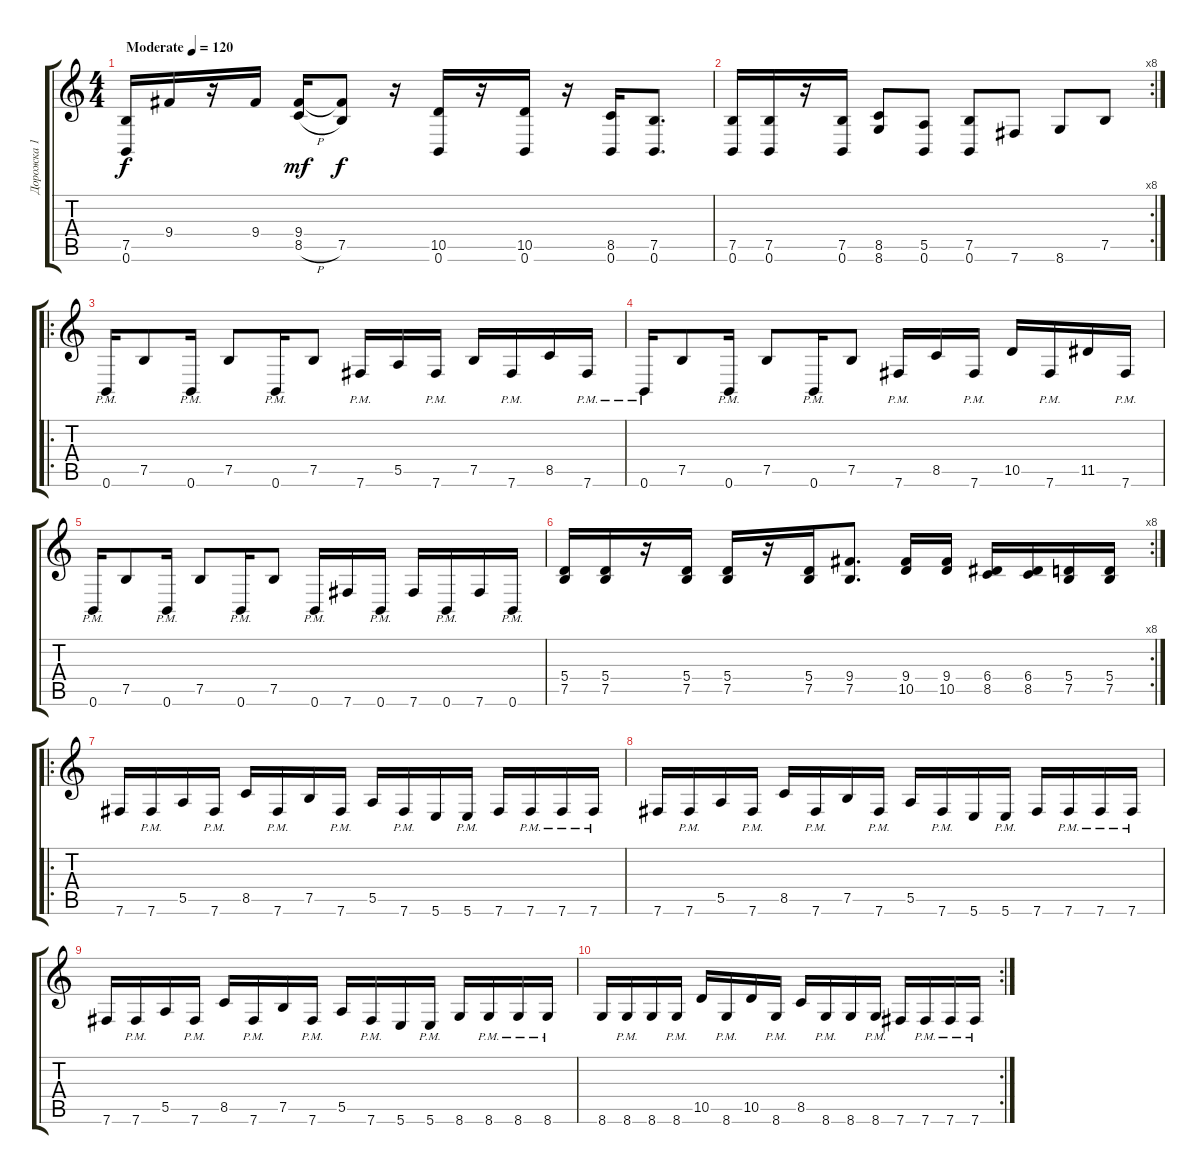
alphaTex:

\track ("Дорожка 1" "Дорожка 1") {instrument overdrivenguitar}
\staff {score tabs}
\tuning (B3 Gb3 D3 A2 E2 B1) {hide}
\ts (4 4)
\tempo (120 "Moderate")
\clef g2
\ks c
(7.5 0.6).16{dy f instrument overdrivenguitar} 9.4.16 r.16 9.4.16 (9.4 8.5{h}).16{dy mf} (9.4{t} 7.5).8{dy f} r.16 (10.5 0.6).16 r.16 (10.5 0.6).16 r.16 (8.5 0.6).16 (7.5 0.6).8{d} |
\rc 8
(7.5 0.6).16 (7.5 0.6).16 r.16 (7.5 0.6).16 (8.5 8.6).8 (5.5 0.6).8 (7.5 0.6).8 7.6.8 8.6.8 7.5.8 |
\ro
0.6{pm}.16 7.5.8 0.6{pm}.16 7.5.8 0.6{pm}.16 7.5.8 7.6{pm}.16 5.5.16 7.6{pm}.16 7.5.16 7.6{pm}.16 8.5.16 7.6{pm}.16 |
0.6{pm}.16 7.5.8 0.6{pm}.16 7.5.8 0.6{pm}.16 7.5.8 7.6{pm}.16 8.5.16 7.6{pm}.16 10.5.16 7.6{pm}.16 11.5.16 7.6{pm}.16 |
0.6{pm}.16 7.5.8 0.6{pm}.16 7.5.8 0.6{pm}.16 7.5.8 0.6{pm}.16 7.6.16 0.6{pm}.16 7.6.16 0.6{pm}.16 7.6.16 0.6{pm}.16 |
\rc 8
(5.4 7.5).16 (5.4 7.5).16 r.16 (5.4 7.5).16 (5.4 7.5).16 r.16 (5.4 7.5).16 (9.4 7.5).8{d} (9.4 10.5).16 (9.4 10.5).16 (6.4 8.5).16 (6.4 8.5).16 (5.4 7.5).16 (5.4 7.5).16 |
\ro
7.6.16 7.6{pm}.16 5.5.16 7.6{pm}.16 8.5.16 7.6{pm}.16 7.5.16 7.6{pm}.16 5.5.16 7.6{pm}.16 5.6.16 5.6{pm}.16 7.6.16 7.6{pm}.16 7.6{pm}.16 7.6{pm}.16 |
7.6.16 7.6{pm}.16 5.5.16 7.6{pm}.16 8.5.16 7.6{pm}.16 7.5.16 7.6{pm}.16 5.5.16 7.6{pm}.16 5.6.16 5.6{pm}.16 7.6.16 7.6{pm}.16 7.6{pm}.16 7.6{pm}.16 |
7.6.16 7.6{pm}.16 5.5.16 7.6{pm}.16 8.5.16 7.6{pm}.16 7.5.16 7.6{pm}.16 5.5.16 7.6{pm}.16 5.6.16 5.6{pm}.16 8.6.16 8.6{pm}.16 8.6{pm}.16 8.6{pm}.16 |
\rc 2
8.6.16 8.6{pm}.16 8.6.16 8.6{pm}.16 10.5.16 8.6{pm}.16 10.5.16 8.6{pm}.16 8.5.16 8.6{pm}.16 8.6.16 8.6{pm}.16 7.6.16 7.6{pm}.16 7.6{pm}.16 7.6{pm}.16
